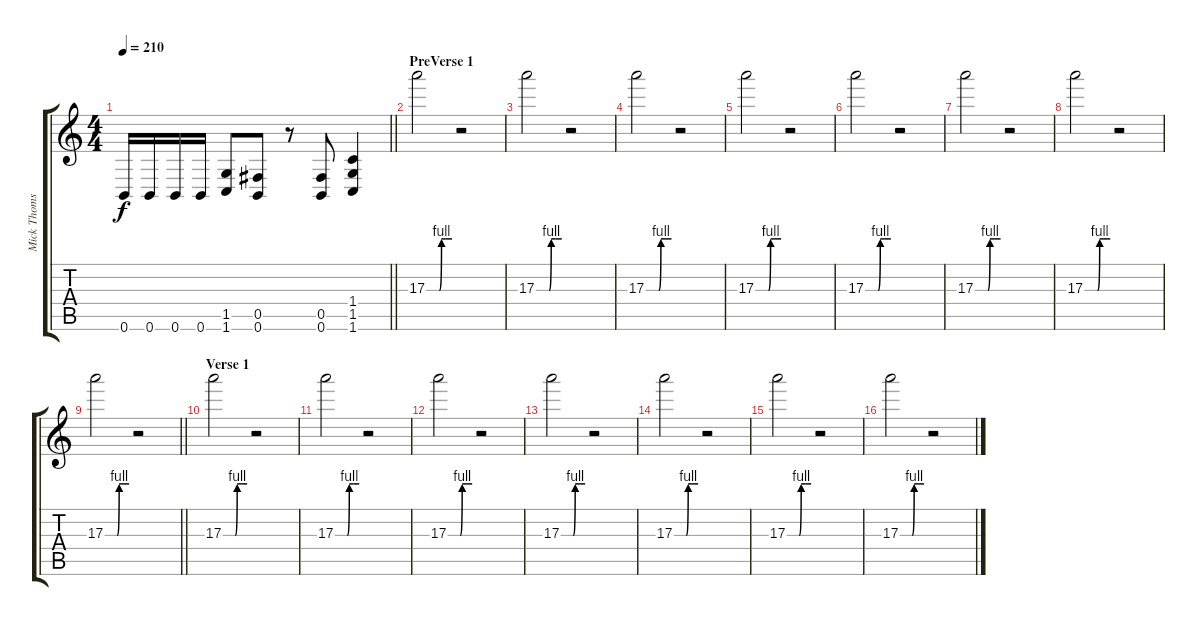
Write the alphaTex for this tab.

\track ("Mick Thomson" "Mick Thoms") {instrument distortionguitar}
\staff {score tabs}
\tuning (Db4 Ab3 E4 B2 Gb2 B1) {hide}
\ts (4 4)
\tempo 210
\clef g2
\barLineRight lightlight
\ks c
0.6.16{dy f} 0.6.16 0.6.16 0.6.16 (1.5 1.6).8 (0.5 0.6).8 r.8 (0.5 0.6).8 (1.4 1.5 1.6).4 |
\section ("" "PreVerse 1")
17.3{be (custom 0 0 30 0 35 4 45 4 60 4)}.2 r.2 |
17.3{be (custom 0 0 30 0 35 4 45 4 60 4)}.2 r.2 |
17.3{be (custom 0 0 30 0 35 4 45 4 60 4)}.2 r.2 |
17.3{be (custom 0 0 30 0 35 4 45 4 60 4)}.2 r.2 |
17.3{be (custom 0 0 30 0 35 4 45 4 60 4)}.2 r.2 |
17.3{be (custom 0 0 30 0 35 4 45 4 60 4)}.2 r.2 |
17.3{be (custom 0 0 30 0 35 4 45 4 60 4)}.2 r.2 |
\barLineRight lightlight
17.3{be (custom 0 0 30 0 35 4 45 4 60 4)}.2 r.2 |
\section ("" "Verse 1")
17.3{be (custom 0 0 30 0 35 4 45 4 60 4)}.2 r.2 |
17.3{be (custom 0 0 30 0 35 4 45 4 60 4)}.2 r.2 |
17.3{be (custom 0 0 30 0 35 4 45 4 60 4)}.2 r.2 |
17.3{be (custom 0 0 30 0 35 4 45 4 60 4)}.2 r.2 |
17.3{be (custom 0 0 30 0 35 4 45 4 60 4)}.2 r.2 |
17.3{be (custom 0 0 30 0 35 4 45 4 60 4)}.2 r.2 |
17.3{be (custom 0 0 30 0 35 4 45 4 60 4)}.2 r.2
